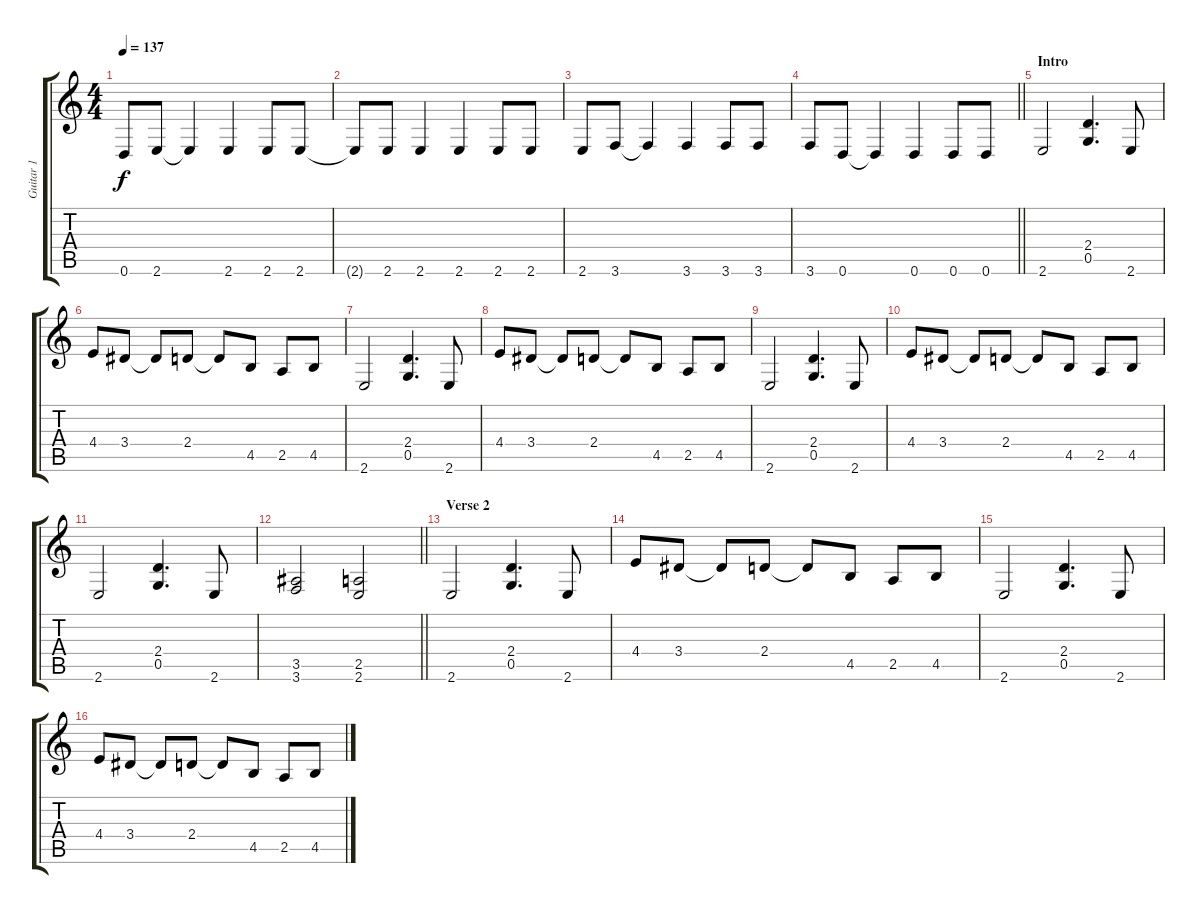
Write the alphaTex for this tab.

\track ("Guitar 1" "Guitar 1") {instrument overdrivenguitar}
\staff {score tabs}
\tuning (D4 A3 F3 C3 G2 D2) {hide}
\ts (4 4)
\tempo 137
\clef g2
\ks c
0.6.8{dy f} 2.6.8 2.6{t}.4 2.6.4 2.6.8 2.6.8 |
2.6{t}.8 2.6.8 2.6.4 2.6.4 2.6.8 2.6.8 |
2.6.8 3.6.8 3.6{t}.4 3.6.4 3.6.8 3.6.8 |
\barLineRight lightlight
3.6.8 0.6.8 0.6{t}.4 0.6.4 0.6.8 0.6.8 |
\section ("" "Intro")
2.6.2 (2.4 0.5).4{d} 2.6.8 |
4.4.8 3.4.8 3.4{t}.8 2.4.8 2.4{t}.8 4.5.8 2.5.8 4.5.8 |
2.6.2 (2.4 0.5).4{d} 2.6.8 |
4.4.8 3.4.8 3.4{t}.8 2.4.8 2.4{t}.8 4.5.8 2.5.8 4.5.8 |
2.6.2 (2.4 0.5).4{d} 2.6.8 |
4.4.8 3.4.8 3.4{t}.8 2.4.8 2.4{t}.8 4.5.8 2.5.8 4.5.8 |
2.6.2 (2.4 0.5).4{d} 2.6.8 |
\barLineRight lightlight
(3.5 3.6).2 (2.5 2.6).2 |
\section ("" "Verse 2")
2.6.2 (2.4 0.5).4{d} 2.6.8 |
4.4.8 3.4.8 3.4{t}.8 2.4.8 2.4{t}.8 4.5.8 2.5.8 4.5.8 |
2.6.2 (2.4 0.5).4{d} 2.6.8 |
4.4.8 3.4.8 3.4{t}.8 2.4.8 2.4{t}.8 4.5.8 2.5.8 4.5.8
